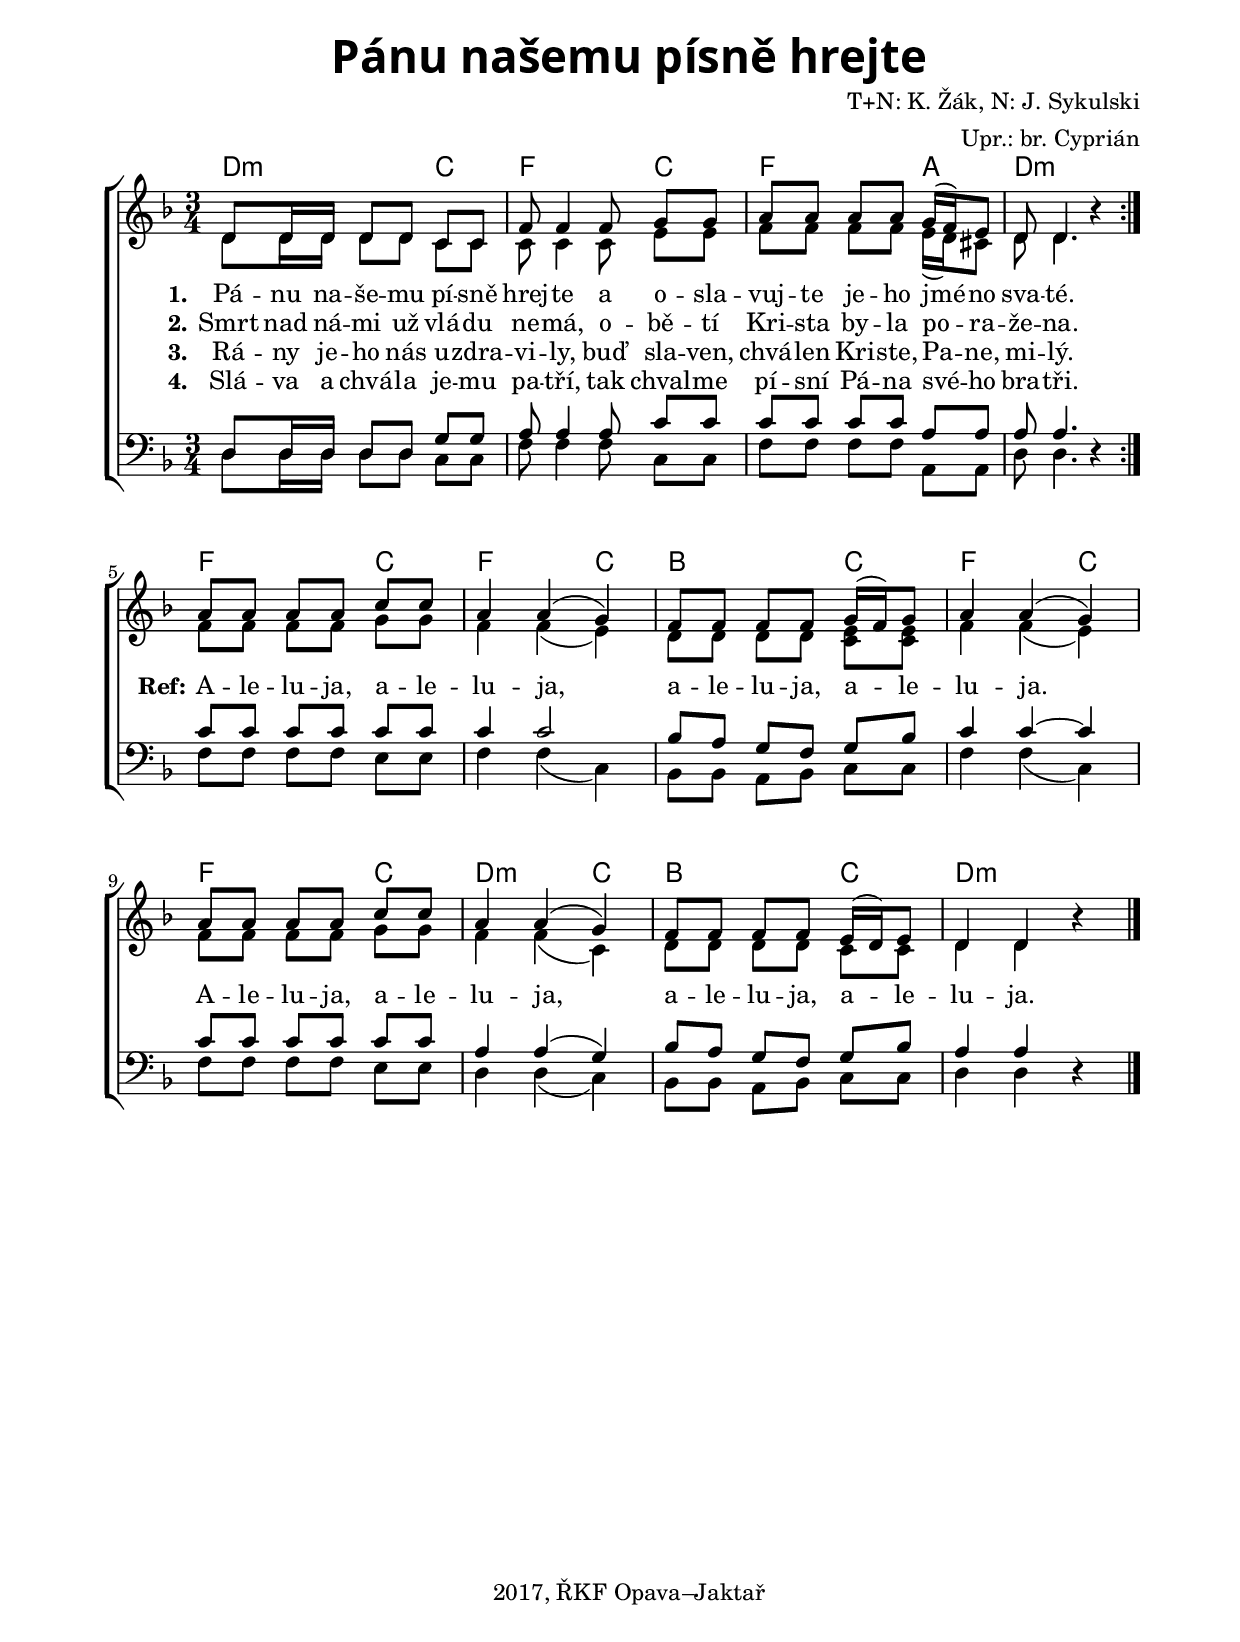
\version "2.16.2"

\header {
  title = \markup
  \override #'(font-name . "Alegreya Sans Black")
    \override #'(font-size . 6) "Pánu našemu písně hrejte"
  subtitle = ""
  composer = "T+N: K. Žák, N: J. Sykulski"
  arranger = "Upr.: br. Cyprián"
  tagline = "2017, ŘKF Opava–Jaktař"
}

%#(set-global-staff-size 19)

\paper {
  system-system-spacing #'minimum-distance = #15
  
  top-margin = 1.5\cm
  left-margin = 2\cm
  right-margin = 1.7\cm
  bottom-margin = 1.5\cm
  indent = 0\cm
}

global = {
  \time 3/4
  \key f \major
  \set Timing.beamExceptions = #'()
  \set Timing.baseMoment = #(ly:make-moment 1 4)
  \set Timing.beatStructure = #'(1 1 1)
}

soprano = \relative c' {
  \global
  \repeat volta 2 { d8 d16 d d8 d c c |
  f8 f4 f8 g g |
  a8 a a a g16( f) e8 |
  d8 d4. b'4\rest \break
  }
  a8 a a a c c |
  a4 a( g) |
  f8 f f f g16( f) g8 |
  a4 a( g) |
  a8 a a a c c |
  a4 a( g) |
  f8 f f f e16( d) e8 |
  d4 d b'4\rest \bar "|."
}

alto = \relative c' {
  \global
  \repeat volta 2 { d8 d16 d d8 d c c |
  c8 c4 c8 e e |
  f8 f f f e16( d) cis8 |
  d8 d4. \skip 4 |
  }
  f8 f f f g g |
  f4 f( e) |
  d8 d d d <e c> <e c> |
  f4 f( e) |
  f8 f f f g g |
  f4 f( c) |
  d8 d d d c c |
  d4 d \skip 4 
}

tenor = \relative c {
  \global
  \repeat volta 2 { d8 d16 d d8 d g g |
  a8 a4 a8 c c |
  c8 c c c a a |
  a8 a4. d,4\rest |
  }
  c'8 c c c c c |
  c4 c2 |
  bes8 a g f g bes |
  c4 c4~ c |
  c8 c c c c c |
  a4 a( g) |
  bes8 a g f g bes |
  a4 a d,4\rest 
}

bass = \relative c {
  \global
  \repeat volta 2 { d8 d16 d d8 d c c |
  f8 f4 f8 c c |
  f8 f f f a, a |
  d8 d4. \skip 4 |
  }
  f8 f f f e e |
  f4 f( c) |
  bes8 bes a bes c c |
  f4 f( c) |
  f8 f f f e e |
  d4 d( c) |
  bes8 bes a bes c c |
  d4 d \skip 4
}

verseOne = \lyricmode {
  \set stanza = "1."
  Pá -- nu na -- še -- mu pí -- sně hrej -- te
  a o -- sla -- vuj -- te je -- ho jmé -- no sva -- té.
  \set stanza = "Ref:"
  A -- le -- lu -- ja, a -- le -- lu -- ja,
  a -- le -- lu -- ja, a -- le -- lu -- ja.
  A -- le -- lu -- ja, a -- le -- lu -- ja,
  a -- le -- lu -- ja, a -- le -- lu -- ja.
}

verseTwo = \lyricmode {
  \set stanza = "2."
  Smrt nad ná -- mi už vlá -- du ne -- má,
  o -- bě -- tí Kri -- sta by -- la po -- ra -- že -- na.
}

verseThree = \lyricmode {
  \set stanza = "3."
  Rá -- ny je -- ho nás u -- zdra -- vi -- ly, 
  buď sla -- ven, chvá -- len Kri -- ste, Pa -- ne, mi -- lý.
}

verseFour = \lyricmode {
  \set stanza = "4."
  Slá -- va a chvá -- la je -- mu pa -- tří,
  tak chval -- me pí -- sní Pá -- na své -- ho bra -- tři.
}

songChords = \chordmode {
  \germanChords
  \repeat volta 2 {
  d2:m c4 |
  f2 c4 |
  f2 a4 |
  d2.:m |
  }
  f2 c4 |
  f2 c4 |
  bes2 c4 |
  f2 c4 |
  f2 c4 |
  d2:m c4 |
  bes2 c4 |
  d2.:m
}

\score {
  \new ChoirStaff <<
    \new ChordNames \songChords
    \new Staff \with {
      midiInstrument = "piano"
    } <<
      \new Voice = "soprano" { \voiceOne \soprano }
      \new Voice = "alto" { \voiceTwo \alto }
    >>
    \new Lyrics \with {
      \override VerticalAxisGroup #'staff-affinity = #CENTER
    } \lyricsto "soprano" \verseOne
    \new Lyrics \with {
      \override VerticalAxisGroup #'staff-affinity = #CENTER
    } \lyricsto "soprano" \verseTwo
    \new Lyrics \with {
      \override VerticalAxisGroup #'staff-affinity = #CENTER
    } \lyricsto "soprano" \verseThree
    \new Lyrics \with {
      \override VerticalAxisGroup #'staff-affinity = #CENTER
    } \lyricsto "soprano" \verseFour
    \new Staff \with {
      midiInstrument = "piano"
    } <<
      \clef bass
      \new Voice = "tenor" { \voiceOne \tenor }
      \new Voice = "bass" { \voiceTwo \bass }
    >>
  >>
  \layout { }
  \midi { }
}
